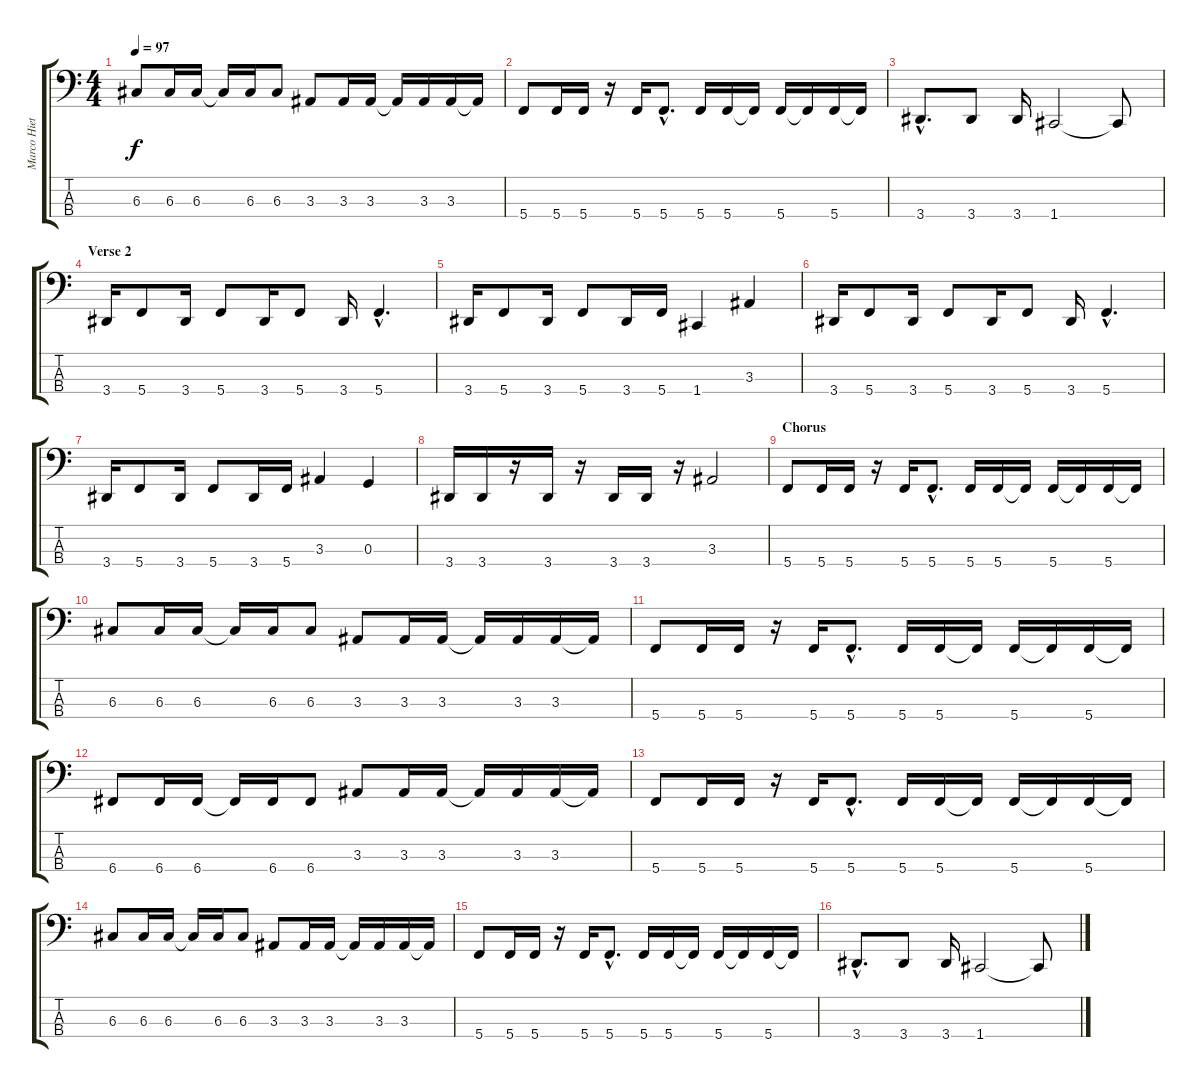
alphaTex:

\track ("Marco Hietala - bass" "Marco Hiet") {instrument electricbasspick}
\staff {score tabs}
\tuning (F2 C2 G1 C1) {hide}
\ts (4 4)
\tempo 97
\clef f4
\ks c
6.3.8{dy f} 6.3.16 6.3.16 6.3{t}.16 6.3.16 6.3.8 3.3.8 3.3.16 3.3.16 3.3{t}.16 3.3.16 3.3.16 3.3{t}.16 |
5.4.8 5.4.16 5.4.16 r.16 5.4.16 5.4{hac}.8{d} 5.4.16 5.4.16 5.4{t}.16 5.4.16 5.4{t}.16 5.4.16 5.4{t}.16 |
3.4{hac}.8{d} 3.4.8 3.4.16 1.4.2 1.4{t}.8 |
\section ("" "Verse 2")
3.4.16 5.4.8 3.4.16 5.4.8 3.4.16 5.4.8 3.4.16 5.4{hac}.4{d} |
3.4.16 5.4.8 3.4.16 5.4.8 3.4.16 5.4.16 1.4.4 3.3.4 |
3.4.16 5.4.8 3.4.16 5.4.8 3.4.16 5.4.8 3.4.16 5.4{hac}.4{d} |
3.4.16 5.4.8 3.4.16 5.4.8 3.4.16 5.4.16 3.3.4 0.3.4 |
3.4.16 3.4.16 r.16 3.4.16 r.16 3.4.16 3.4.16 r.16 3.3.2 |
\section ("" "Chorus")
5.4.8 5.4.16 5.4.16 r.16 5.4.16 5.4{hac}.8{d} 5.4.16 5.4.16 5.4{t}.16 5.4.16 5.4{t}.16 5.4.16 5.4{t}.16 |
6.3.8 6.3.16 6.3.16 6.3{t}.16 6.3.16 6.3.8 3.3.8 3.3.16 3.3.16 3.3{t}.16 3.3.16 3.3.16 3.3{t}.16 |
5.4.8 5.4.16 5.4.16 r.16 5.4.16 5.4{hac}.8{d} 5.4.16 5.4.16 5.4{t}.16 5.4.16 5.4{t}.16 5.4.16 5.4{t}.16 |
6.4.8 6.4.16 6.4.16 6.4{t}.16 6.4.16 6.4.8 3.3.8 3.3.16 3.3.16 3.3{t}.16 3.3.16 3.3.16 3.3{t}.16 |
5.4.8 5.4.16 5.4.16 r.16 5.4.16 5.4{hac}.8{d} 5.4.16 5.4.16 5.4{t}.16 5.4.16 5.4{t}.16 5.4.16 5.4{t}.16 |
6.3.8 6.3.16 6.3.16 6.3{t}.16 6.3.16 6.3.8 3.3.8 3.3.16 3.3.16 3.3{t}.16 3.3.16 3.3.16 3.3{t}.16 |
5.4.8 5.4.16 5.4.16 r.16 5.4.16 5.4{hac}.8{d} 5.4.16 5.4.16 5.4{t}.16 5.4.16 5.4{t}.16 5.4.16 5.4{t}.16 |
3.4{hac}.8{d} 3.4.8 3.4.16 1.4.2 1.4{t}.8
